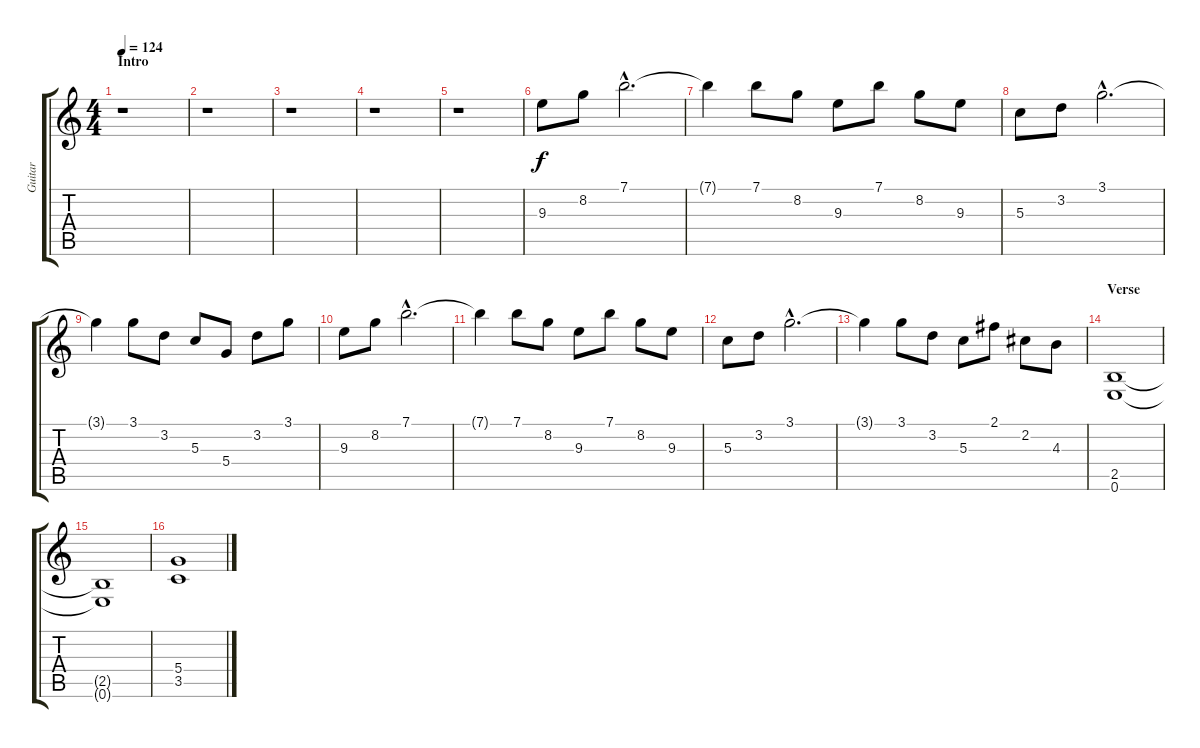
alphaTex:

\track ("Guitar" "Guitar") {instrument acousticguitarnylon}
\staff {score tabs}
\tuning (E4 B3 G3 D3 A2 E2) {hide}
\ts (4 4)
\section ("" "Intro")
\tempo 124
\clef g2
\ks c
r.1{dy f instrument acousticguitarnylon} |
r.1 |
r.1 |
r.1 |
r.1 |
9.3.8 8.2.8 7.1{hac}.2{d} |
7.1{t}.4 7.1.8 8.2.8 9.3.8 7.1.8 8.2.8 9.3.8 |
5.3.8 3.2.8 3.1{hac}.2{d} |
3.1{t}.4 3.1.8 3.2.8 5.3.8 5.4.8 3.2.8 3.1.8 |
9.3.8 8.2.8 7.1{hac}.2{d} |
7.1{t}.4 7.1.8 8.2.8 9.3.8 7.1.8 8.2.8 9.3.8 |
5.3.8 3.2.8 3.1{hac}.2{d} |
3.1{t}.4 3.1.8 3.2.8 5.3.8 2.1.8 2.2.8 4.3.8 |
\section ("" "Verse")
(2.5 0.6).1 |
(2.5{t} 0.6{t}).1 |
(5.4 3.5).1
